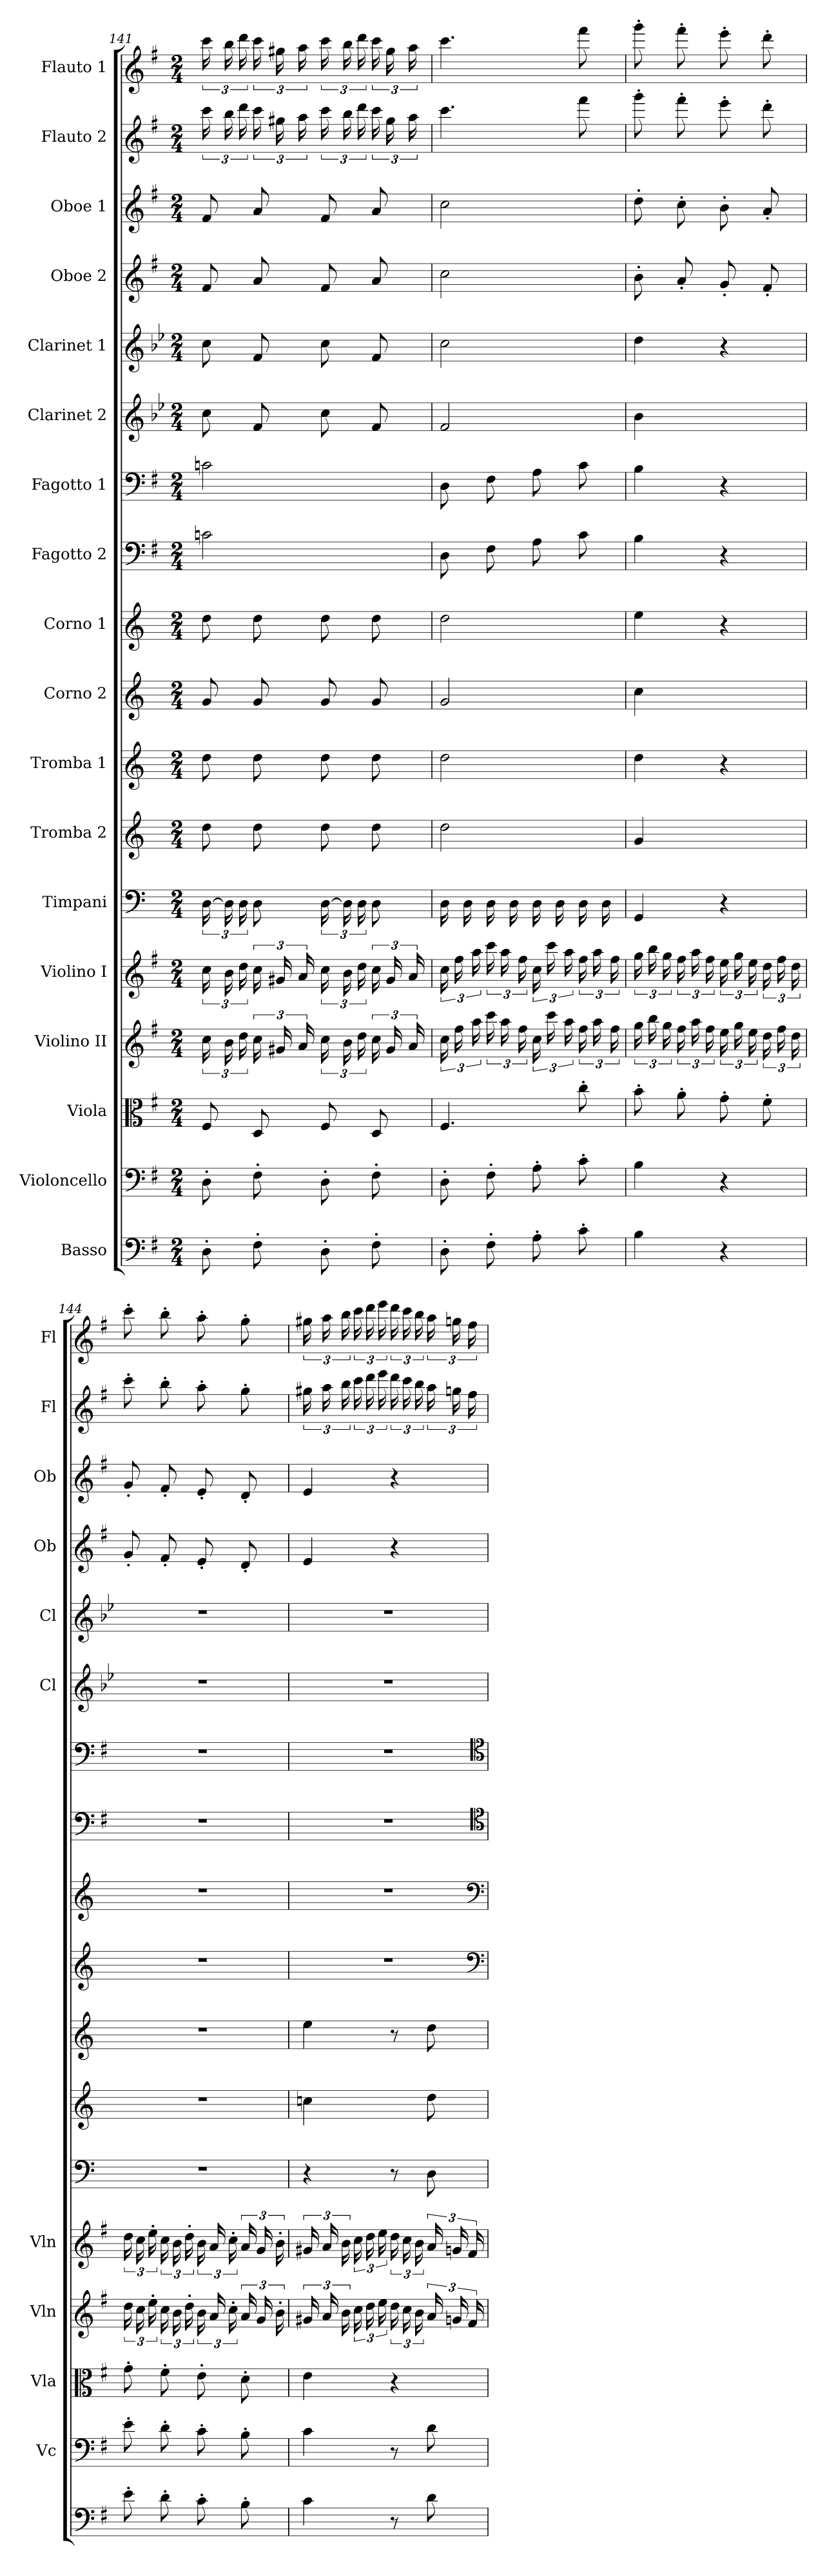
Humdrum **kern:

**kern	**kern	**kern	**kern	**kern	**kern	**kern	**kern	**kern	**kern	**kern	**kern	**kern	**kern	**kern	**kern	**kern	**kern
*part18	*part17	*part16	*part15	*part14	*part13	*part12	*part11	*part10	*part9	*part8	*part7	*part6	*part5	*part4	*part3	*part2	*part1
*staff18	*staff17	*staff16	*staff15	*staff14	*staff13	*staff12	*staff11	*staff10	*staff9	*staff8	*staff7	*staff6	*staff5	*staff4	*staff3	*staff2	*staff1
*I"Basso	*I"Violoncello	*I"Viola	*I"Violino II	*I"Violino I	*I"Timpani	*I"Tromba 2	*I"Tromba 1	*I"Corno 2	*I"Corno 1	*I"Fagotto 2	*I"Fagotto 1	*I"Clarinet 2	*I"Clarinet 1	*I"Oboe 2	*I"Oboe 1	*I"Flauto 2	*I"Flauto 1
*	*I'Vc	*I'Vla	*I'Vln	*I'Vln	*	*	*	*	*	*	*	*I'Cl	*I'Cl	*I'Ob	*I'Ob	*I'Fl	*I'Fl
*clefF4	*clefF4	*clefC3	*clefG2	*clefG2	*clefF4	*clefG2	*clefG2	*clefG2	*clefG2	*clefF4	*clefF4	*clefG2	*clefG2	*clefG2	*clefG2	*clefG2	*clefG2
*ITrd7c12	*	*	*	*	*	*ITrd1c2	*ITrd1c2	*ITrd3c5	*ITrd3c5	*	*	*ITrd2c3	*ITrd2c3	*	*	*	*
*k[f#]	*k[f#]	*k[f#]	*k[f#]	*k[f#]	*	*	*	*	*	*k[f#]	*k[f#]	*k[f#]	*k[f#]	*k[f#]	*k[f#]	*k[f#]	*k[f#]
*M2/4	*M2/4	*M2/4	*M2/4	*M2/4	*M2/4	*M2/4	*M2/4	*M2/4	*M2/4	*M2/4	*M2/4	*M2/4	*M2/4	*M2/4	*M2/4	*M2/4	*M2/4
=141	=141	=141	=141	=141	=141	=141	=141	=141	=141	=141	=141	=141	=141	=141	=141	=141	=141
8DD'	8D'	8F#	24cc	24cc	[24D	8cc	8cc	8d	8a	2cn	2cn	8a	8a	8f#	8f#	24ccc	24ccc
.	.	.	24b	24b	24D]	.	.	.	.	.	.	.	.	.	.	24bb	24bb
.	.	.	24dd	24dd	24D	.	.	.	.	.	.	.	.	.	.	24ddd	24ddd
8FF#'	8F#'	8D	24cc	24cc	8D	8cc	8cc	8d	8a	.	.	8d	8d	8a	8a	24ccc	24ccc
.	.	.	24g#X	24g#X	.	.	.	.	.	.	.	.	.	.	.	24gg#X	24gg#X
.	.	.	24a	24a	.	.	.	.	.	.	.	.	.	.	.	24aa	24aa
8DD'	8D'	8F#	24cc	24cc	[24D	8cc	8cc	8d	8a	.	.	8a	8a	8f#	8f#	24ccc	24ccc
.	.	.	24b	24b	24D]	.	.	.	.	.	.	.	.	.	.	24bb	24bb
.	.	.	24dd	24dd	24D	.	.	.	.	.	.	.	.	.	.	24ddd	24ddd
8FF#'	8F#'	8D	24cc	24cc	8D	8cc	8cc	8d	8a	.	.	8d	8d	8a	8a	24ccc	24ccc
.	.	.	24g#	24g#	.	.	.	.	.	.	.	.	.	.	.	24gg#	24gg#
.	.	.	24a	24a	.	.	.	.	.	.	.	.	.	.	.	24aa	24aa
=142	=142	=142	=142	=142	=142	=142	=142	=142	=142	=142	=142	=142	=142	=142	=142	=142	=142
8DD'	8D'	4.F#	24cc	24cc	16D	2cc	2cc	2d	2a	8D	8D	2d	2a	2cc	2cc	4.ccc	4.ccc
.	.	.	24ff#	24ff#	.	.	.	.	.	.	.	.	.	.	.	.	.
.	.	.	.	.	16D	.	.	.	.	.	.	.	.	.	.	.	.
.	.	.	24aa	24aa	.	.	.	.	.	.	.	.	.	.	.	.	.
8FF#'	8F#'	.	24ccc	24ccc	16D	.	.	.	.	8F#	8F#	.	.	.	.	.	.
.	.	.	24aa	24aa	.	.	.	.	.	.	.	.	.	.	.	.	.
.	.	.	.	.	16D	.	.	.	.	.	.	.	.	.	.	.	.
.	.	.	24ff#	24ff#	.	.	.	.	.	.	.	.	.	.	.	.	.
8AA'	8A'	.	24cc	24cc	16D	.	.	.	.	8A	8A	.	.	.	.	.	.
.	.	.	24ccc	24ccc	.	.	.	.	.	.	.	.	.	.	.	.	.
.	.	.	.	.	16D	.	.	.	.	.	.	.	.	.	.	.	.
.	.	.	24aa	24aa	.	.	.	.	.	.	.	.	.	.	.	.	.
8C'	8c'	8cc'	24ff#	24ff#	16D	.	.	.	.	8c	8c	.	.	.	.	8fff#	8fff#
.	.	.	24aa	24aa	.	.	.	.	.	.	.	.	.	.	.	.	.
.	.	.	.	.	16D	.	.	.	.	.	.	.	.	.	.	.	.
.	.	.	24ff#	24ff#	.	.	.	.	.	.	.	.	.	.	.	.	.
=143	=143	=143	=143	=143	=143	=143	=143	=143	=143	=143	=143	=143	=143	=143	=143	=143	=143
4BB	4B	8b'	24gg	24gg	4GG	4f	4cc	4g	4b	4B	4B	4g	4b	8b'	8dd'	8ggg'	8ggg'
.	.	.	24bb	24bb	.	.	.	.	.	.	.	.	.	.	.	.	.
.	.	.	24gg	24gg	.	.	.	.	.	.	.	.	.	.	.	.	.
.	.	8a'	24ff#	24ff#	.	.	.	.	.	.	.	.	.	8a'	8cc'	8fff#'	8fff#'
.	.	.	24aa	24aa	.	.	.	.	.	.	.	.	.	.	.	.	.
.	.	.	24ff#	24ff#	.	.	.	.	.	.	.	.	.	.	.	.	.
4r	4r	8g'	24ee	24ee	4r	4ryy	4r	4ryy	4r	4r	4r	4ryy	4r	8g'	8b'	8eee'	8eee'
.	.	.	24gg	24gg	.	.	.	.	.	.	.	.	.	.	.	.	.
.	.	.	24ee	24ee	.	.	.	.	.	.	.	.	.	.	.	.	.
.	.	8f#'	24dd	24dd	.	.	.	.	.	.	.	.	.	8f#'	8a'	8ddd'	8ddd'
.	.	.	24ff#	24ff#	.	.	.	.	.	.	.	.	.	.	.	.	.
.	.	.	24dd	24dd	.	.	.	.	.	.	.	.	.	.	.	.	.
=144	=144	=144	=144	=144	=144	=144	=144	=144	=144	=144	=144	=144	=144	=144	=144	=144	=144
8E'	8e'	8g'	24dd	24dd	2r	2r	2r	2r	2r	2r	2r	2r	2r	8g'	8g'	8ccc'	8ccc'
.	.	.	24cc	24cc	.	.	.	.	.	.	.	.	.	.	.	.	.
.	.	.	24ee'	24ee'	.	.	.	.	.	.	.	.	.	.	.	.	.
8D'	8d'	8f#'	24cc	24cc	.	.	.	.	.	.	.	.	.	8f#'	8f#'	8bb'	8bb'
.	.	.	24b	24b	.	.	.	.	.	.	.	.	.	.	.	.	.
.	.	.	24dd'	24dd'	.	.	.	.	.	.	.	.	.	.	.	.	.
8C'	8c'	8e'	24b	24b	.	.	.	.	.	.	.	.	.	8e'	8e'	8aa'	8aa'
.	.	.	24a	24a	.	.	.	.	.	.	.	.	.	.	.	.	.
.	.	.	24cc'	24cc'	.	.	.	.	.	.	.	.	.	.	.	.	.
8BB'	8B'	8d'	24a	24a	.	.	.	.	.	.	.	.	.	8d'	8d'	8gg'	8gg'
.	.	.	24g	24g	.	.	.	.	.	.	.	.	.	.	.	.	.
.	.	.	24b'	24b'	.	.	.	.	.	.	.	.	.	.	.	.	.
=145	=145	=145	=145	=145	=145	=145	=145	=145	=145	=145	=145	=145	=145	=145	=145	=145	=145
4C	4c	4e	24g#X	24g#X	4r	4b-	4dd	2r	2r	2r	2r	2r	2r	4e	4e	24gg#X	24gg#X
.	.	.	24a	24a	.	.	.	.	.	.	.	.	.	.	.	24aa	24aa
.	.	.	24b	24b	.	.	.	.	.	.	.	.	.	.	.	24bb	24bb
.	.	.	24cc	24cc	.	.	.	.	.	.	.	.	.	.	.	24ccc	24ccc
.	.	.	24dd	24dd	.	.	.	.	.	.	.	.	.	.	.	24ddd	24ddd
.	.	.	24ee	24ee	.	.	.	.	.	.	.	.	.	.	.	24eee	24eee
8r	8r	4r	24dd	24dd	8r	8ryy	8r	.	.	.	.	.	.	4r	4r	24ddd	24ddd
.	.	.	24cc	24cc	.	.	.	.	.	.	.	.	.	.	.	24ccc	24ccc
.	.	.	24b	24b	.	.	.	.	.	.	.	.	.	.	.	24bb	24bb
8D	8d	.	24a	24a	8D	8cc	8cc	.	.	.	.	.	.	.	.	24aa	24aa
.	.	.	24gn	24gn	.	.	.	.	.	.	.	.	.	.	.	24ggn	24ggn
.	.	.	24f#	24f#	.	.	.	.	.	.	.	.	.	.	.	24ff#	24ff#
*	*	*	*	*	*	*	*	*clefF4	*clefF4	*clefC4	*clefC4	*	*	*	*	*	*
=	=	=	=	=	=	=	=	=	=	=	=	=	=	=	=	=	=
*-	*-	*-	*-	*-	*-	*-	*-	*-	*-	*-	*-	*-	*-	*-	*-	*-	*-
